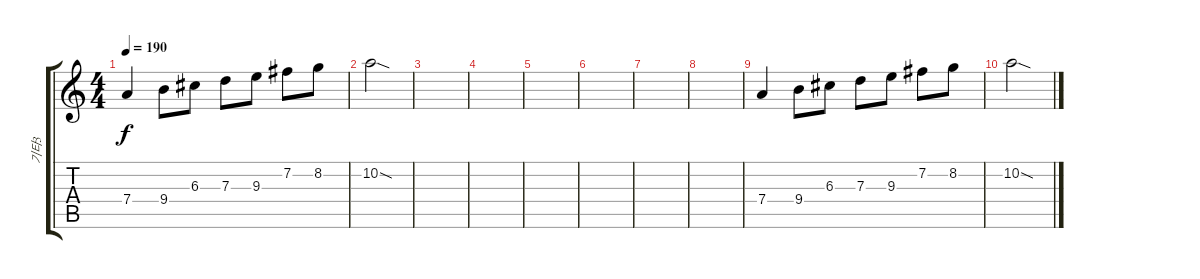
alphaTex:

\track ("기타3" "기타3") {instrument acousticguitarsteel}
\staff {score tabs}
\tuning (E4 B3 G3 D3 A2 E2) {hide}
\ts (4 4)
\tempo 190
\clef g2
\ks c
7.4.4{dy f} 9.4.8 6.3.8 7.3.8 9.3.8 7.2.8 8.2.8 |
10.2{sod}.2 |
|
|
|
|
|
|
7.4.4 9.4.8 6.3.8 7.3.8 9.3.8 7.2.8 8.2.8 |
10.2{sod}.2
